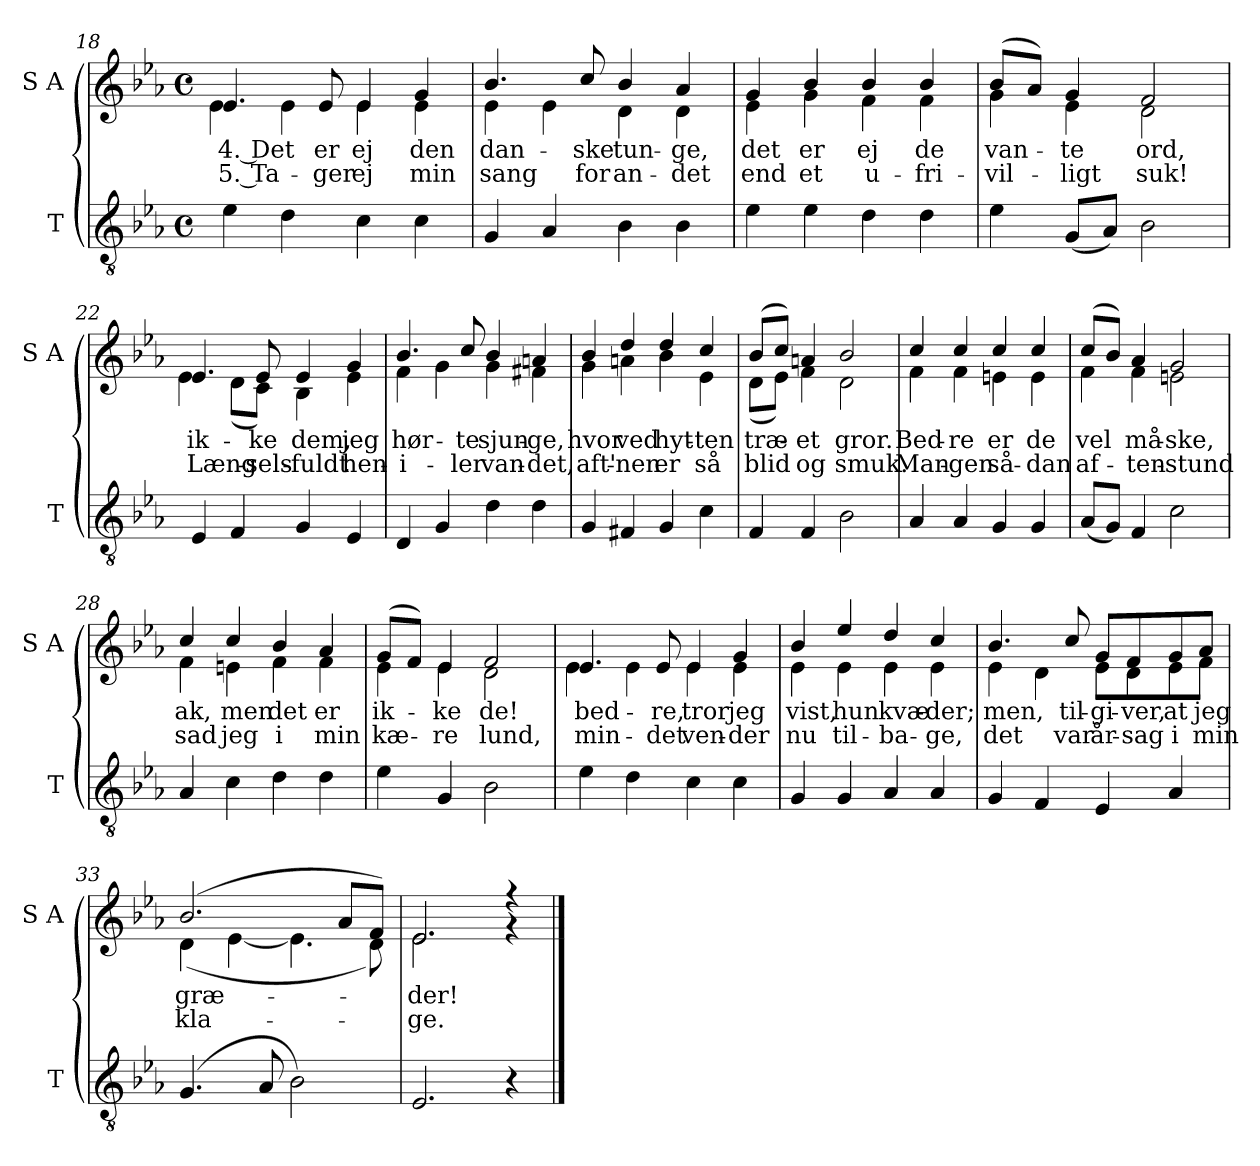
**kern	**kern	**text	**text
*part2	*part1	*part1	*part1
*staff2	*staff1	*staff1	*staff1
*I"T	*I"S A	*	*
*I'T	*I'S A	*	*
!!LO:PB:g=z
*clefGv2	*clefG2	*	*
*k[b-e-a-]	*k[b-e-a-]	*	*
*M4/4	*M4/4	*	*
*met(c)	*met(c)	*	*
=18	=18	=18	=18
!	!	!LO:LY:b	!LO:LY:b
*	*^	*	*
4e-\	4.e-/	4e-\	4. Det	5. Ta-
4d\	.	4e-\	.	.
!	!	!	!LO:LY:b	!LO:LY:b
.	8e-/	.	er	-ger
!	!	!	!LO:LY:b	!LO:LY:b
4c\	4e-/	4e-\	ej	ej
!	!	!	!LO:LY:b	!LO:LY:b
4c\	4g/	4e-\	den	min
=19	=19	=19	=19	=19
!	!	!	!LO:LY:b	!LO:LY:b
4G/	4.b-/	4e-\	dan-	sang
4A-/	.	4e-\	.	.
!	!	!	!LO:LY:b	!LO:LY:b
.	8cc/	.	-ske	for
!	!	!	!LO:LY:b	!LO:LY:b
4B-\	4b-/	4d\	tun-	an-
!	!	!	!LO:LY:b	!LO:LY:b
4B-\	4a-/	4d\	-ge,	-det
=20	=20	=20	=20	=20
!	!	!	!LO:LY:b	!LO:LY:b
4e-\	4g/	4e-\	det	end
!	!	!	!LO:LY:b	!LO:LY:b
4e-\	4b-/	4g\	er	et
!	!	!	!LO:LY:b	!LO:LY:b
4d\	4b-/	4f\	ej	u-
!	!	!	!LO:LY:b	!LO:LY:b
4d\	4b-/	4f\	de	-fri-
=21	=21	=21	=21	=21
!	!	!	!LO:LY:b	!LO:LY:b
4e-\	(>8b-/L	4g\	van-	-vil-
.	8a-/J)	.	.	.
!	!	!	!LO:LY:b	!LO:LY:b
(<8G/L	4g/	4e-\	-te	-ligt
8A-/J)	.	.	.	.
!	!	!	!LO:LY:b	!LO:LY:b
2B-\	2f/	2d\	ord,	suk!
!!LO:LB:g=z	!!
=22	=22	=22	=22	=22
!	!	!	!LO:LY:b	!LO:LY:b
4E-/	4.e-/	4e-\	ik-	Læng-
4F/	.	(<8d\L	.	.
!	!	!	!LO:LY:b	!LO:LY:b
.	8e-/	8c\J)	-ke	-sels-
!	!	!	!LO:LY:b	!LO:LY:b
4G/	4e-/	4B-\	dem,	-fuldt
!	!	!	!LO:LY:b	!LO:LY:b
4E-/	4g/	4e-\	jeg	hen-
=23	=23	=23	=23	=23
!	!	!	!LO:LY:b	!LO:LY:b
4D/	4.b-/	4f\	hør-	-i-
4G/	.	4g\	.	.
!	!	!	!LO:LY:b	!LO:LY:b
.	8cc/	.	-te	-ler
!	!	!	!LO:LY:b	!LO:LY:b
4d\	4b-/	4g\	sjun-	van-
!	!	!	!LO:LY:b	!LO:LY:b
4d\	4an/	4f#X\	-ge,	-det,
=24	=24	=24	=24	=24
!	!	!	!LO:LY:b	!LO:LY:b
4G/	4b-/	4g\	hvor	aft'-
!	!	!	!LO:LY:b	!LO:LY:b
4F#X/	4dd/	4an\	ved	-nen
!	!	!	!LO:LY:b	!LO:LY:b
4G/	4dd/	4b-\	hyt-	er
!	!	!	!LO:LY:b	!LO:LY:b
4c\	4cc/	4e-\	-ten	så
=25	=25	=25	=25	=25
!	!	!	!LO:LY:b	!LO:LY:b
4F/	(>8b-/L	(<8d\L	træ-	blid
.	8cc/J)	8e-\J)	.	.
!	!	!	!LO:LY:b	!LO:LY:b
4F/	4an/	4f\	-et	og
!	!	!	!LO:LY:b	!LO:LY:b
2B-\	2b-/	2d\	gror.	smuk.
!!LO:LB:g=z	!!
=26	=26	=26	=26	=26
!	!	!	!LO:LY:b	!LO:LY:b
4A-/	4cc/	4f\	Bed-	Man-
!	!	!	!LO:LY:b	!LO:LY:b
4A-/	4cc/	4f\	-re	-gen
!	!	!	!LO:LY:b	!LO:LY:b
4G/	4cc/	4en\	er	så-
!	!	!	!LO:LY:b	!LO:LY:b
4G/	4cc/	4e\	de	-dan
=27	=27	=27	=27	=27
!	!	!	!LO:LY:b	!LO:LY:b
(<8A-/L	(>8cc/L	4f\	vel	af-
8G/J)	8b-/J)	.	.	.
!	!	!	!LO:LY:b	!LO:LY:b
4F/	4a-/	4f\	må-	-ten-
!	!	!	!LO:LY:b	!LO:LY:b
2c\	2g/	2en\	-ske,	-stund
=28	=28	=28	=28	=28
!	!	!	!LO:LY:b	!LO:LY:b
4A-/	4cc/	4f\	ak,	sad
!	!	!	!LO:LY:b	!LO:LY:b
4c\	4cc/	4en\	men	jeg
!	!	!	!LO:LY:b	!LO:LY:b
4d\	4b-/	4f\	det	i
!	!	!	!LO:LY:b	!LO:LY:b
4d\	4a-/	4f\	er	min
=29	=29	=29	=29	=29
!	!	!	!LO:LY:b	!LO:LY:b
4e-\	(>8g/L	4e-\	ik-	kæ-
.	8f/J)	.	.	.
!	!	!	!LO:LY:b	!LO:LY:b
4G/	4e-/	4e-\	-ke	-re
!	!	!	!LO:LY:b	!LO:LY:b
2B-\	2f/	2d\	de!	lund,
=30	=30	=30	=30	=30
!	!	!	!LO:LY:b	!LO:LY:b
4e-\	4.e-/	4e-\	bed-	min-
4d\	.	4e-\	.	.
!	!	!	!LO:LY:b	!LO:LY:b
.	8e-/	.	-re,	-det
!	!	!	!LO:LY:b	!LO:LY:b
4c\	4e-/	4e-\	tror	ven-
!	!	!	!LO:LY:b	!LO:LY:b
4c\	4g/	4e-\	jeg	-der
!!LO:LB:g=z	!!
=31	=31	=31	=31	=31
!	!	!	!LO:LY:b	!LO:LY:b
4G/	4b-/	4e-\	vist,	nu
!	!	!	!LO:LY:b	!LO:LY:b
4G/	4ee-/	4e-\	hun	til-
!	!	!	!LO:LY:b	!LO:LY:b
4A-/	4dd/	4e-\	kvæ-	-ba-
!	!	!	!LO:LY:b	!LO:LY:b
4A-/	4cc/	4e-\	-der;	-ge,
=32	=32	=32	=32	=32
!	!	!	!LO:LY:b	!LO:LY:b
4G/	4.b-/	4e-\	men,	det
4F/	.	4d\	.	.
!	!	!	!LO:LY:b	!LO:LY:b
.	8cc/	.	til-	var
!	!	!	!LO:LY:b	!LO:LY:b
4E-/	8g/L	8e-\L	-gi-	år-
!	!	!	!LO:LY:b	!LO:LY:b
.	8f/	8d\	-ver,	-sag
!	!	!	!LO:LY:b	!LO:LY:b
4A-/	8g/	8e-\	at	i
!	!	!	!LO:LY:b	!LO:LY:b
.	8a-/J	8f\J	jeg	min
=33	=33	=33	=33	=33
!	!	!	!LO:LY:b	!LO:LY:b
(>4.G/	(>2.b-/	(<4d\	græ-	kla-
.	.	[4e-\	.	.
8A-/	.	.	.	.
2B-\)	.	4.e-\]	.	.
.	8a-/L	.	.	.
.	8f/J)	8d\)	.	.
=34	=34	=34	=34	=34
!	!	!	!LO:LY:b	!LO:LY:b
2.E-/	2.e-/	2.e-\	-der!	-ge.
4r	4r	4rg	.	.
*	*v	*v	*	*
==	==	==	==
*-	*-	*-	*-
